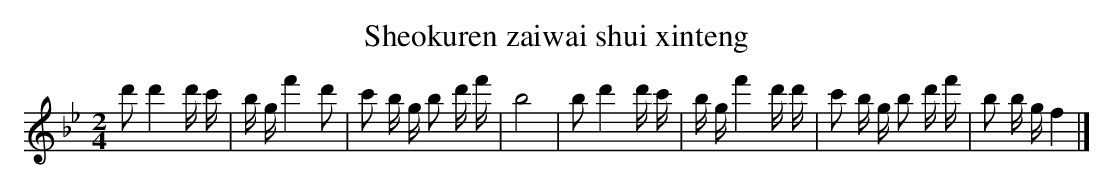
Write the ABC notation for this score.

X:1
T: Sheokuren zaiwai shui xinteng
L: 1/16
M: 2/4
K: Bb
d'2d'4d' c' [I:setbarnb 1]|
b gf'4d'2 |
c'2 b g b2 d' f' |
b8 |
b2d'4d' c' |
b gf'4d' d' |
c'2 b g b2 d' f' |
b2 b gf4 |]
